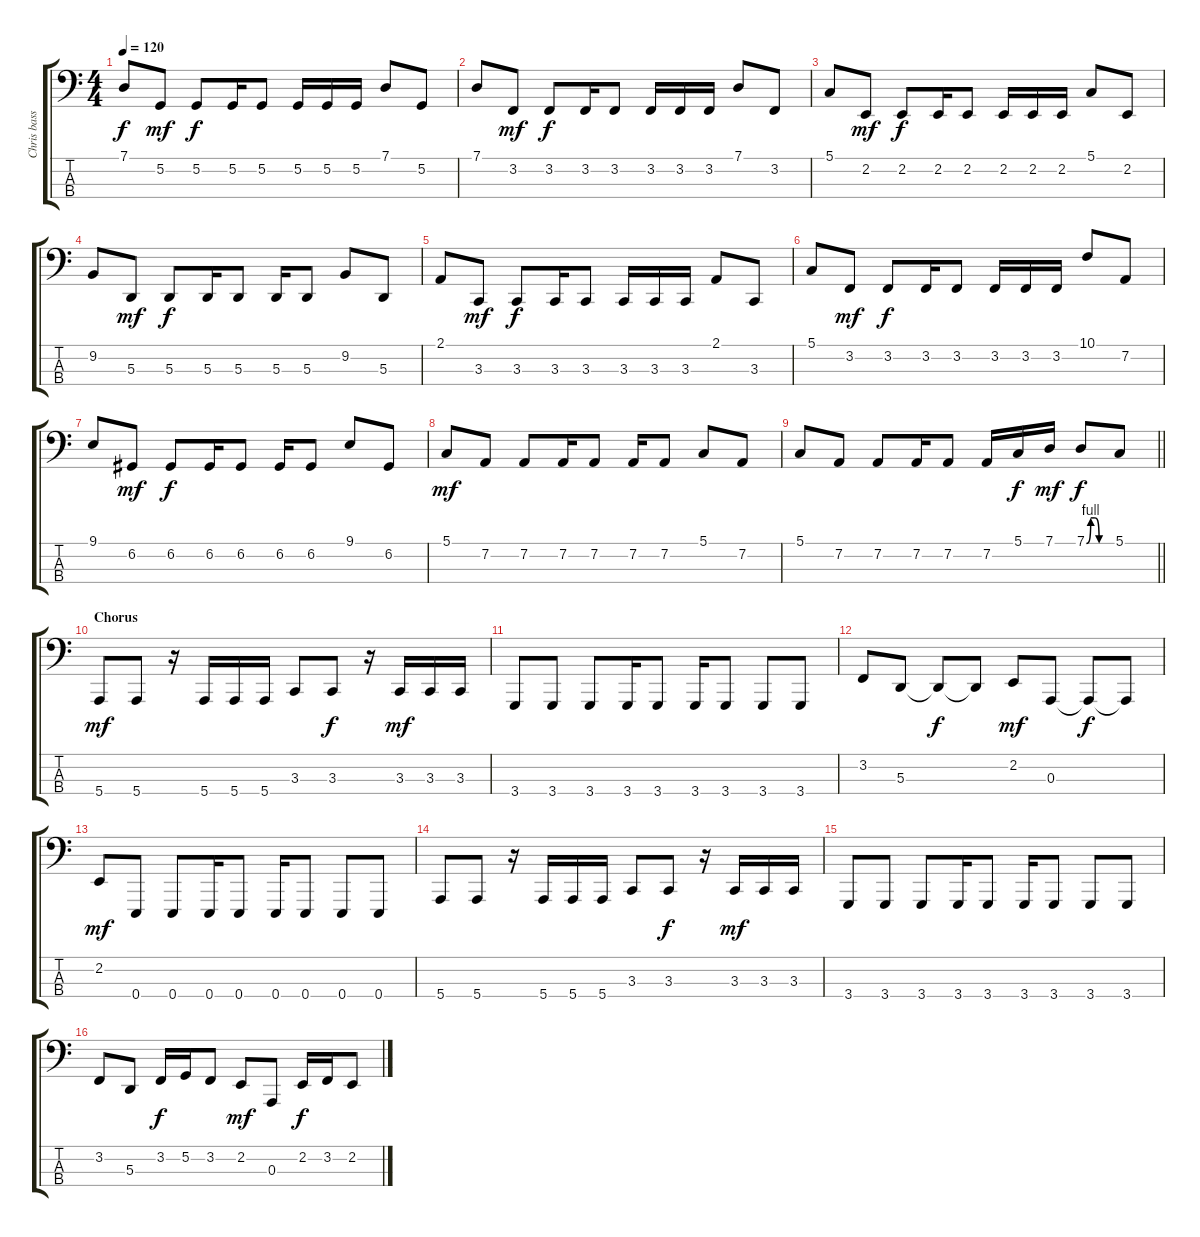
\track ("Chris bass effect" "Chris bass") {instrument lead8bassandlead}
\staff {score tabs}
\tuning (G2 D2 A1 E1) {hide}
\ts (4 4)
\tempo 120
\clef f4
\ks c
7.1.8{dy f} 5.2.8{dy mf} 5.2.8{dy f} 5.2.16 5.2.8 5.2.16 5.2.16 5.2.16 7.1.8 5.2.8 |
7.1.8 3.2.8{dy mf} 3.2.8{dy f} 3.2.16 3.2.8 3.2.16 3.2.16 3.2.16 7.1.8 3.2.8 |
5.1.8 2.2.8{dy mf} 2.2.8{dy f} 2.2.16 2.2.8 2.2.16 2.2.16 2.2.16 5.1.8 2.2.8 |
9.2.8 5.3.8{dy mf} 5.3.8{dy f} 5.3.16 5.3.8 5.3.16 5.3.8 9.2.8 5.3.8 |
2.1.8 3.3.8{dy mf} 3.3.8{dy f} 3.3.16 3.3.8 3.3.16 3.3.16 3.3.16 2.1.8 3.3.8 |
5.1.8 3.2.8{dy mf} 3.2.8{dy f} 3.2.16 3.2.8 3.2.16 3.2.16 3.2.16 10.1.8 7.2.8 |
9.1.8 6.2.8{dy mf} 6.2.8{dy f} 6.2.16 6.2.8 6.2.16 6.2.8 9.1.8 6.2.8 |
5.1.8{dy mf} 7.2.8 7.2.8 7.2.16 7.2.8 7.2.16 7.2.8 5.1.8 7.2.8 |
\barLineRight lightlight
5.1.8 7.2.8 7.2.8 7.2.16 7.2.8 7.2.16 5.1.16{dy f} 7.1.16{dy mf} 7.1{be (custom 0 0 10 4 20 4 30 0 60 0)}.8{dy f} 5.1.8 |
\section ("" "Chorus")
5.4.8{dy mf} 5.4.8 r.16 5.4.16 5.4.16 5.4.16 3.3.8 3.3.8{dy f} r.16 3.3.16{dy mf} 3.3.16 3.3.16 |
3.4.8 3.4.8 3.4.8 3.4.16 3.4.8 3.4.16 3.4.8 3.4.8 3.4.8 |
3.2.8 5.3.8 5.3{t}.8{dy f} 5.3{t}.8 2.2.8{dy mf} 0.3.8 0.3{t}.8{dy f} 0.3{t}.8 |
2.2.8{dy mf} 0.4.8 0.4.8 0.4.16 0.4.8 0.4.16 0.4.8 0.4.8 0.4.8 |
5.4.8 5.4.8 r.16 5.4.16 5.4.16 5.4.16 3.3.8 3.3.8{dy f} r.16 3.3.16{dy mf} 3.3.16 3.3.16 |
3.4.8 3.4.8 3.4.8 3.4.16 3.4.8 3.4.16 3.4.8 3.4.8 3.4.8 |
3.2.8 5.3.8 3.2.16{dy f} 5.2.16 3.2.8 2.2.8{dy mf} 0.3.8 2.2.16{dy f} 3.2.16 2.2.8
